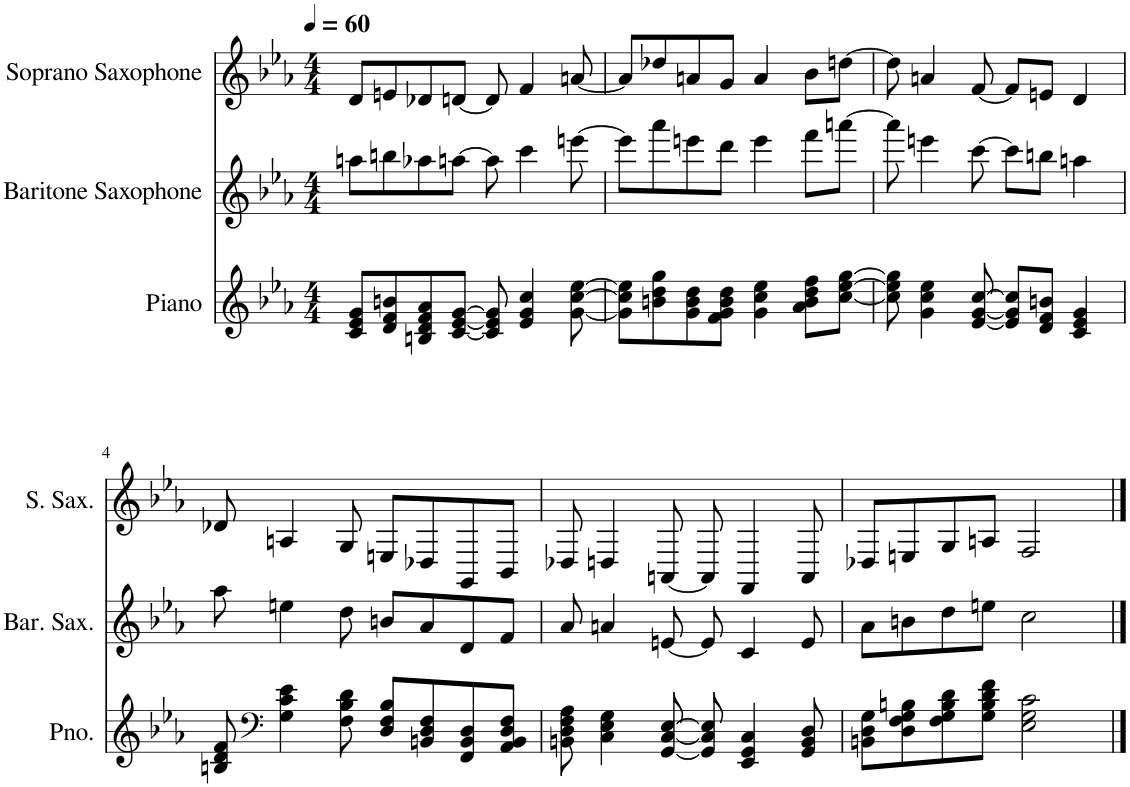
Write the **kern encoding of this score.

**kern	**kern	**kern
*part3	*part2	*part1
*staff3	*staff2	*staff1
*I"Piano	*I"Baritone Saxophone	*I"Soprano Saxophone
*I'Pno.	*I'Bar. Sax.	*I'S. Sax.
*clefG2	*clefG2	*clefG2
*	*Trd12c21	*Trd1c2
*k[b-e-a-]	*k[b-e-a-]	*k[b-e-a-]
*M4/4	*M4/4	*M4/4
*MM60	*MM60	*MM60
=1	=1	=1
8c/ 8e-/ 8g/L	8aan\L	8d/L
8d/ 8f/ 8bn/	8bbn\	8en/
8Bn/ 8d/ 8f/ 8a-/	8aa-X\	8d-X/
[8c/ [8e-/ [8g/J	[8aan\J	[8dn/J
8c/] 8e-/] 8g/]	8aa\]	8d/]
4e-/ 4g/ 4cc/	4ccc\	4f/
[8g\ [8cc\ [8ee-\	[8eeen\	[8an/
=2	=2	=2
8g\] 8cc\] 8ee-\]L	8eee\L]	8a/L]
8bn\ 8dd\ 8gg\	8aaa-\	8dd-X/
8g\ 8b\ 8dd\	8eeen\	8an/
8f\ 8g\ 8b\ 8dd\J	8ddd\J	8g/J
4g\ 4cc\ 4ee-\	4eee\	4a/
8a-\ 8b\ 8dd\ 8ff\L	8fff\L	8b-\L
[8cc\ [8ee-\ [8gg\J	[8aaan\J	[8ddn\J
=3	=3	=3
8cc\] 8ee-\] 8gg\]	8aaa\]	8dd\]
4g\ 4cc\ 4ee-\	4eeen\	4an/
[8e-/ [8g/ [8cc/	[8ccc\	[8f/
8e-/] 8g/] 8cc/]L	8ccc\L]	8f/L]
8d/ 8f/ 8bn/J	8bbn\J	8en/J
4c/ 4e-/ 4g/	4aan\	4d/
!!LO:LB:g=z
=4	=4	=4
8Bn/ 8d/ 8f/	8aa-\	8d-X/
*clefF4	*	*
4G\ 4c\ 4e-\	4een\	4An/
8F\ 8B\ 8d\	8dd\	8G/
8D/ 8F/ 8B/L	8bn/L	8En/L
8BBn/ 8D/ 8F/	8a-/	8D-X/
8FF/ 8BB/ 8D/	8d/	8GG/
8AA-/ 8BB/ 8D/ 8F/J	8f/J	8BB-/J
=5	=5	=5
8BBn\ 8D\ 8F\ 8A-\	8a-/	8D-X/
4C\ 4E-\ 4G\	4an/	4Dn/
[8GG/ [8C/ [8E-/	[8en/	[8AAn/
8GG/] 8C/] 8E-/]	8e/]	8AA/]
4EE-/ 4GG/ 4C/	4c/	4FF/
8GG/ 8BB/ 8D/	8e/	8AA/
=6	=6	=6
8BBn\ 8D\ 8G\L	8a-\L	8D-X/L
8D\ 8F\ 8G\ 8Bn\	8bn\	8En/
8F\ 8G\ 8B\ 8d\	8dd\	8G/
8G\ 8B\ 8d\ 8f\J	8een\J	8An/J
2E-\ 2G\ 2c\	2cc\	2F/
==	==	==
*-	*-	*-
